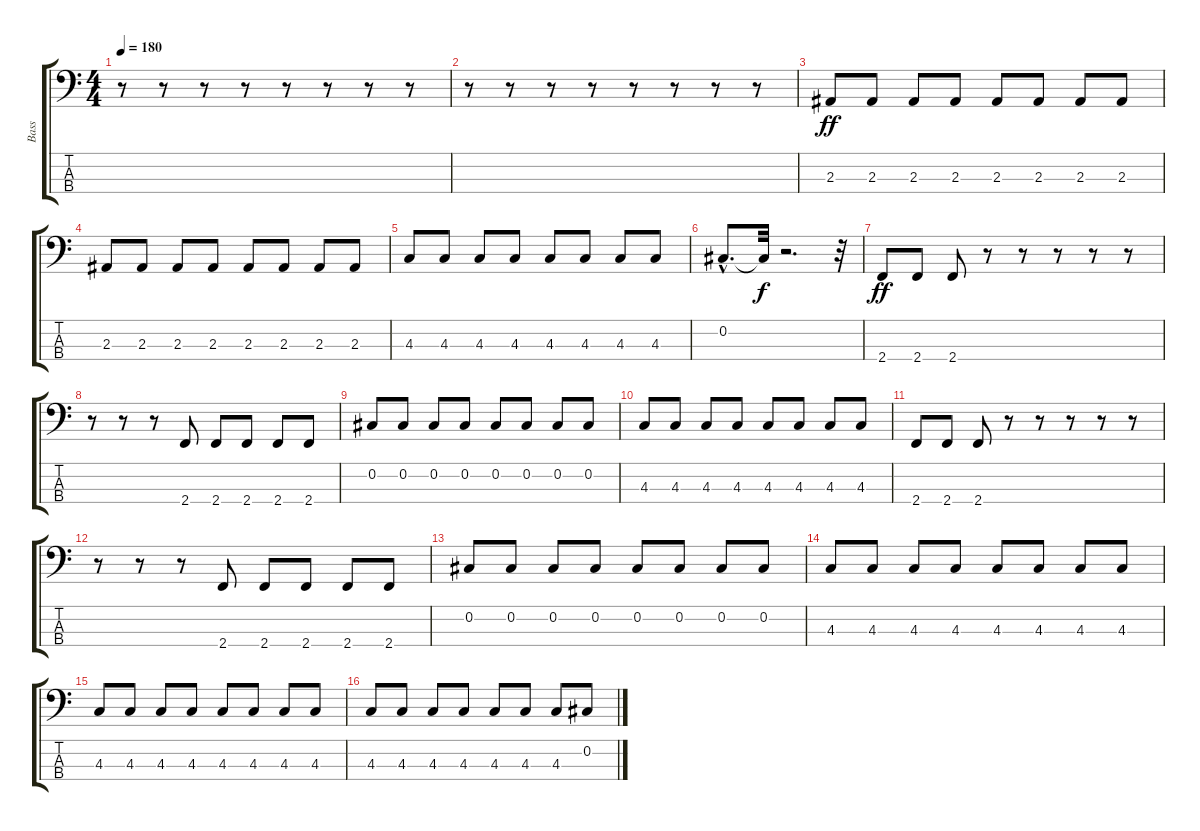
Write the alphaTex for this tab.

\track ("Bass" "Bass") {instrument electricbassfinger}
\staff {score tabs}
\tuning (Gb2 Db2 Ab1 Eb1) {hide}
\ts (4 4)
\tempo 180
\clef f4
\ks c
r.8{dy ff} r.8 r.8 r.8 r.8 r.8 r.8 r.8 |
r.8 r.8 r.8 r.8 r.8 r.8 r.8 r.8 |
2.3.8 2.3.8 2.3.8 2.3.8 2.3.8 2.3.8 2.3.8 2.3.8 |
2.3.8 2.3.8 2.3.8 2.3.8 2.3.8 2.3.8 2.3.8 2.3.8 |
4.3.8 4.3.8 4.3.8 4.3.8 4.3.8 4.3.8 4.3.8 4.3.8 |
0.2{hac}.8{d} 0.2{t}.32{dy f} r.2{d} r.32 |
2.4.8{dy ff} 2.4.8 2.4.8 r.8 r.8 r.8 r.8 r.8 |
r.8 r.8 r.8 2.4.8 2.4.8 2.4.8 2.4.8 2.4.8 |
0.2.8 0.2.8 0.2.8 0.2.8 0.2.8 0.2.8 0.2.8 0.2.8 |
4.3.8 4.3.8 4.3.8 4.3.8 4.3.8 4.3.8 4.3.8 4.3.8 |
2.4.8 2.4.8 2.4.8 r.8 r.8 r.8 r.8 r.8 |
r.8 r.8 r.8 2.4.8 2.4.8 2.4.8 2.4.8 2.4.8 |
0.2.8 0.2.8 0.2.8 0.2.8 0.2.8 0.2.8 0.2.8 0.2.8 |
4.3.8 4.3.8 4.3.8 4.3.8 4.3.8 4.3.8 4.3.8 4.3.8 |
4.3.8 4.3.8 4.3.8 4.3.8 4.3.8 4.3.8 4.3.8 4.3.8 |
4.3.8 4.3.8 4.3.8 4.3.8 4.3.8 4.3.8 4.3.8 0.2.8
